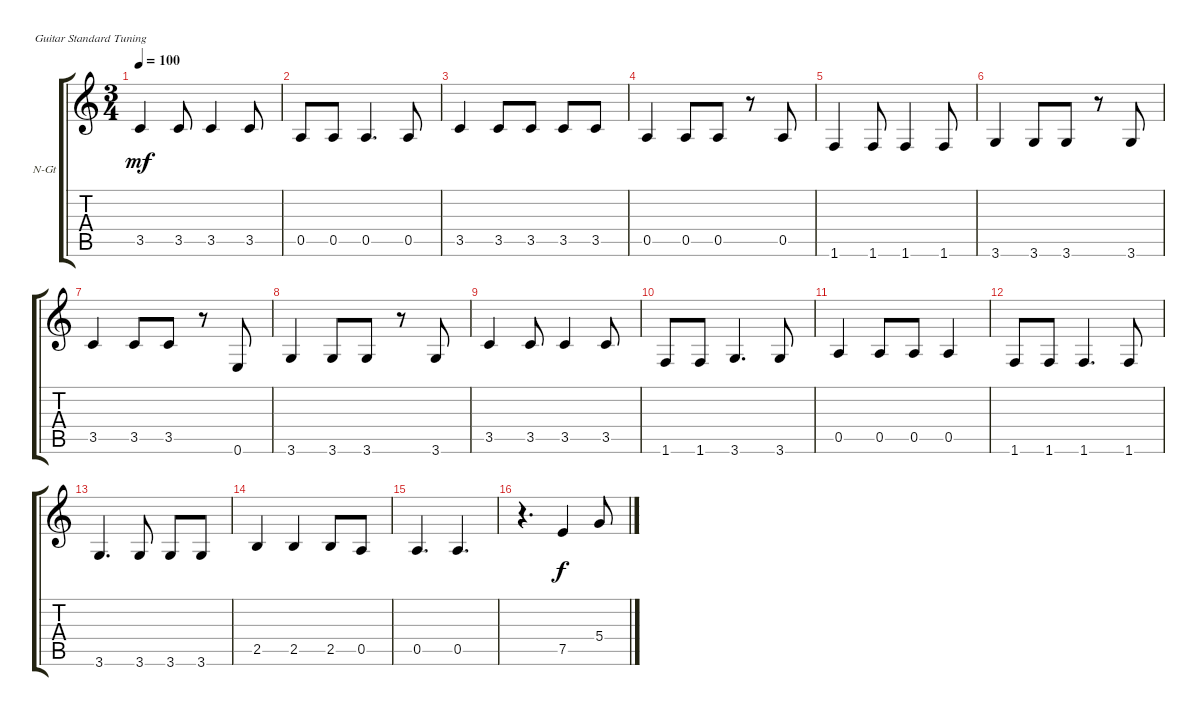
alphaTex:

\defaultSystemsLayout 4
\bracketExtendMode groupsimilarinstruments
\firstSystemTrackNameOrientation horizontal
\otherSystemsTrackNameOrientation horizontal
\track ("Bass " "N-Gt") {instrument acousticguitarnylon}
\staff {score tabs}
\tuning (E4 B3 G3 D3 A2 E2)
\ts (3 4)
\tempo 100
\clef g2
\ks c
3.5.4{dy mf instrument acousticguitarnylon} 3.5.8 3.5.4 3.5.8 |
0.5.8 0.5.8 0.5.4{d} 0.5.8 |
3.5.4 3.5.8 3.5.8 3.5.8 3.5.8 |
0.5.4 0.5.8 0.5.8 r.8 0.5.8 |
1.6.4 1.6.8 1.6.4 1.6.8 |
3.6.4 3.6.8 3.6.8 r.8 3.6.8 |
3.5.4 3.5.8 3.5.8 r.8 0.6.8 |
3.6.4 3.6.8 3.6.8 r.8 3.6.8 |
3.5.4 3.5.8 3.5.4 3.5.8 |
1.6.8 1.6.8 3.6.4{d} 3.6.8 |
0.5.4 0.5.8 0.5.8 0.5.4 |
1.6.8 1.6.8 1.6.4{d} 1.6.8 |
3.6.4{d} 3.6.8 3.6.8 3.6.8 |
2.5.4 2.5.4 2.5.8 0.5.8 |
0.5.4{d} 0.5.4{d} |
r.4{d} 7.5.4{dy f} 5.4.8
